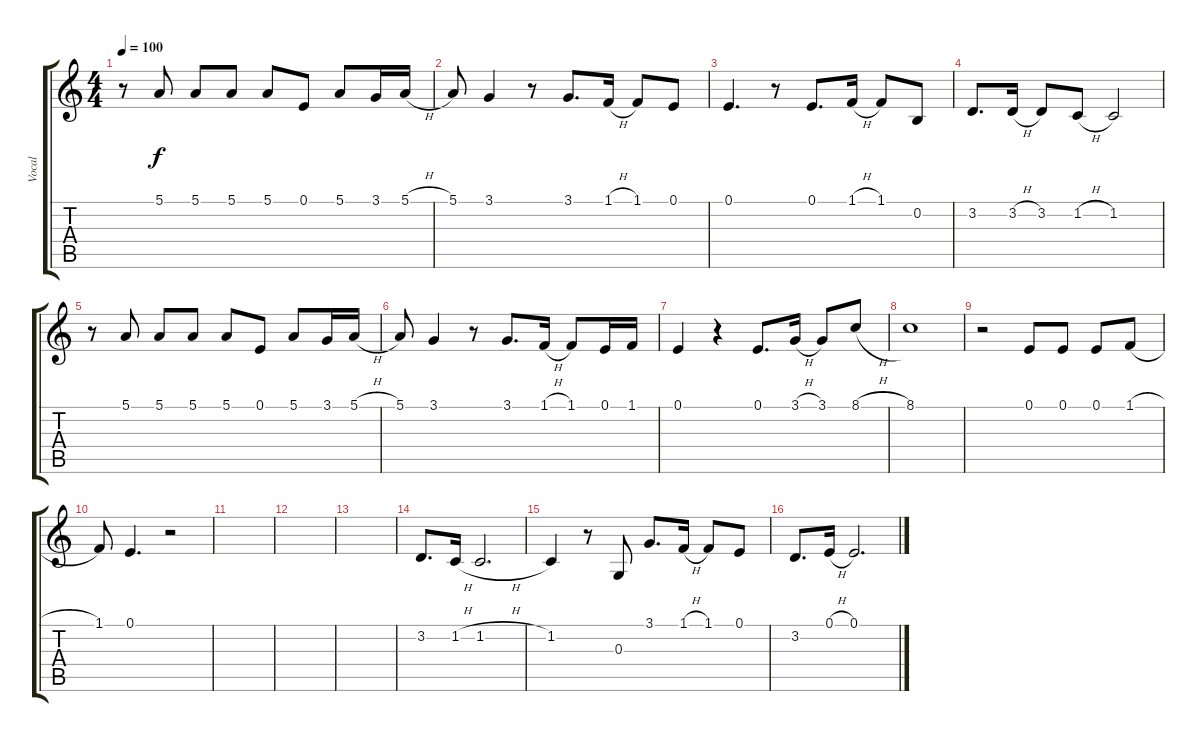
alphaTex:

\track ("Vocal" "Vocal") {instrument flute}
\staff {score tabs}
\tuning (E4 B3 G3 D3 A2 E2) {hide}
\ts (4 4)
\tempo 100
\clef g2
\ks c
r.8{dy f} 5.1.8 5.1.8 5.1.8 5.1.8 0.1.8 5.1.8 3.1.16 5.1{h}.16 |
5.1.8 3.1.4 r.8 3.1.8{d} 1.1{h}.16 1.1.8 0.1.8 |
0.1.4{d} r.8 0.1.8{d} 1.1{h}.16 1.1.8 0.2.8 |
3.2.8{d} 3.2{h}.16 3.2.8 1.2{h}.8 1.2.2 |
r.8 5.1.8 5.1.8 5.1.8 5.1.8 0.1.8 5.1.8 3.1.16 5.1{h}.16 |
5.1.8 3.1.4 r.8 3.1.8{d} 1.1{h}.16 1.1.8 0.1.16 1.1.16 |
0.1.4 r.4 0.1.8{d} 3.1{h}.16 3.1.8 8.1{h}.8 |
8.1.1 |
r.2 0.1.8 0.1.8 0.1.8 1.1{h}.8 |
1.1.8 0.1.4{d} r.2 |
|
|
|
3.2.8{d} 1.2{h}.16 1.2{h}.2{d} |
1.2.4 r.8 0.3.8 3.1.8{d} 1.1{h}.16 1.1.8 0.1.8 |
3.2.8{d} 0.1{h}.16 0.1{h}.2{d}
